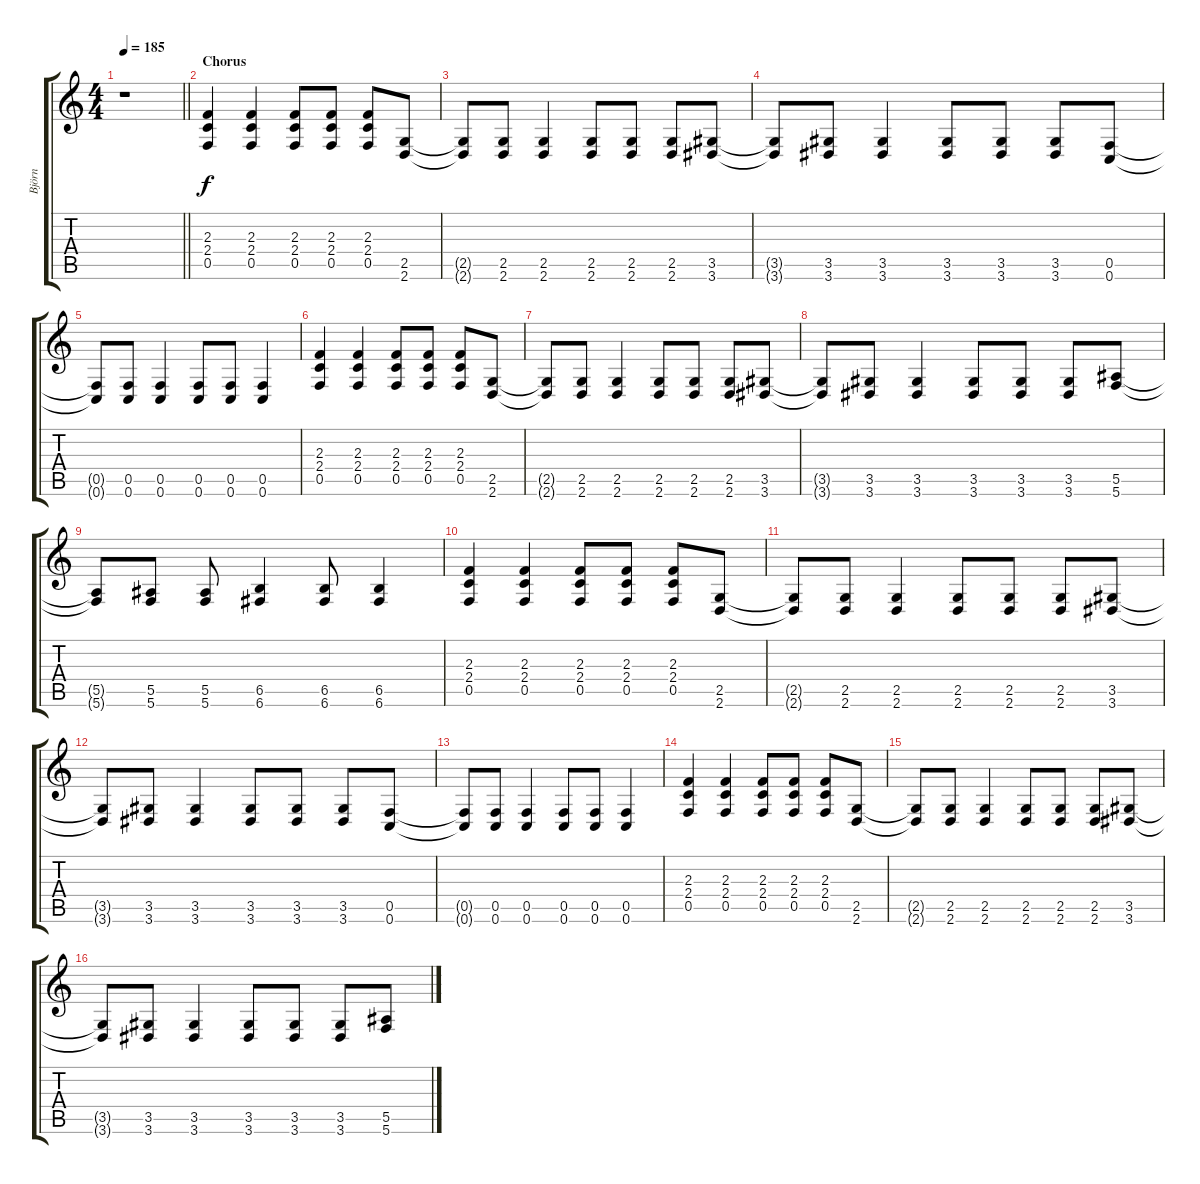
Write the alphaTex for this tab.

\track ("Björn" "Björn") {instrument distortionguitar}
\staff {score tabs}
\tuning (C4 G3 Eb3 Bb2 F2 C2) {hide}
\ts (4 4)
\tempo 185
\clef g2
\barLineRight lightlight
\ks c
r.1{dy f} |
\section ("" "Chorus")
(2.3 2.4 0.5).4 (2.3 2.4 0.5).4 (2.3 2.4 0.5).8 (2.3 2.4 0.5).8 (2.3 2.4 0.5).8 (2.5 2.6).8 |
(2.5{t} 2.6{t}).8 (2.5 2.6).8 (2.5 2.6).4 (2.5 2.6).8 (2.5 2.6).8 (2.5 2.6).8 (3.5 3.6).8 |
(3.5{t} 3.6{t}).8 (3.5 3.6).8 (3.5 3.6).4 (3.5 3.6).8 (3.5 3.6).8 (3.5 3.6).8 (0.5 0.6).8 |
(0.5{t} 0.6{t}).8 (0.5 0.6).8 (0.5 0.6).4 (0.5 0.6).8 (0.5 0.6).8 (0.5 0.6).4 |
(2.3 2.4 0.5).4 (2.3 2.4 0.5).4 (2.3 2.4 0.5).8 (2.3 2.4 0.5).8 (2.3 2.4 0.5).8 (2.5 2.6).8 |
(2.5{t} 2.6{t}).8 (2.5 2.6).8 (2.5 2.6).4 (2.5 2.6).8 (2.5 2.6).8 (2.5 2.6).8 (3.5 3.6).8 |
(3.5{t} 3.6{t}).8 (3.5 3.6).8 (3.5 3.6).4 (3.5 3.6).8 (3.5 3.6).8 (3.5 3.6).8 (5.5 5.6).8 |
(5.5{t} 5.6{t}).8 (5.5 5.6).8 (5.5 5.6).8 (6.5 6.6).4 (6.5 6.6).8 (6.5 6.6).4 |
(2.3 2.4 0.5).4 (2.3 2.4 0.5).4 (2.3 2.4 0.5).8 (2.3 2.4 0.5).8 (2.3 2.4 0.5).8 (2.5 2.6).8 |
(2.5{t} 2.6{t}).8 (2.5 2.6).8 (2.5 2.6).4 (2.5 2.6).8 (2.5 2.6).8 (2.5 2.6).8 (3.5 3.6).8 |
(3.5{t} 3.6{t}).8 (3.5 3.6).8 (3.5 3.6).4 (3.5 3.6).8 (3.5 3.6).8 (3.5 3.6).8 (0.5 0.6).8 |
(0.5{t} 0.6{t}).8 (0.5 0.6).8 (0.5 0.6).4 (0.5 0.6).8 (0.5 0.6).8 (0.5 0.6).4 |
(2.3 2.4 0.5).4 (2.3 2.4 0.5).4 (2.3 2.4 0.5).8 (2.3 2.4 0.5).8 (2.3 2.4 0.5).8 (2.5 2.6).8 |
(2.5{t} 2.6{t}).8 (2.5 2.6).8 (2.5 2.6).4 (2.5 2.6).8 (2.5 2.6).8 (2.5 2.6).8 (3.5 3.6).8 |
(3.5{t} 3.6{t}).8 (3.5 3.6).8 (3.5 3.6).4 (3.5 3.6).8 (3.5 3.6).8 (3.5 3.6).8 (5.5 5.6).8
